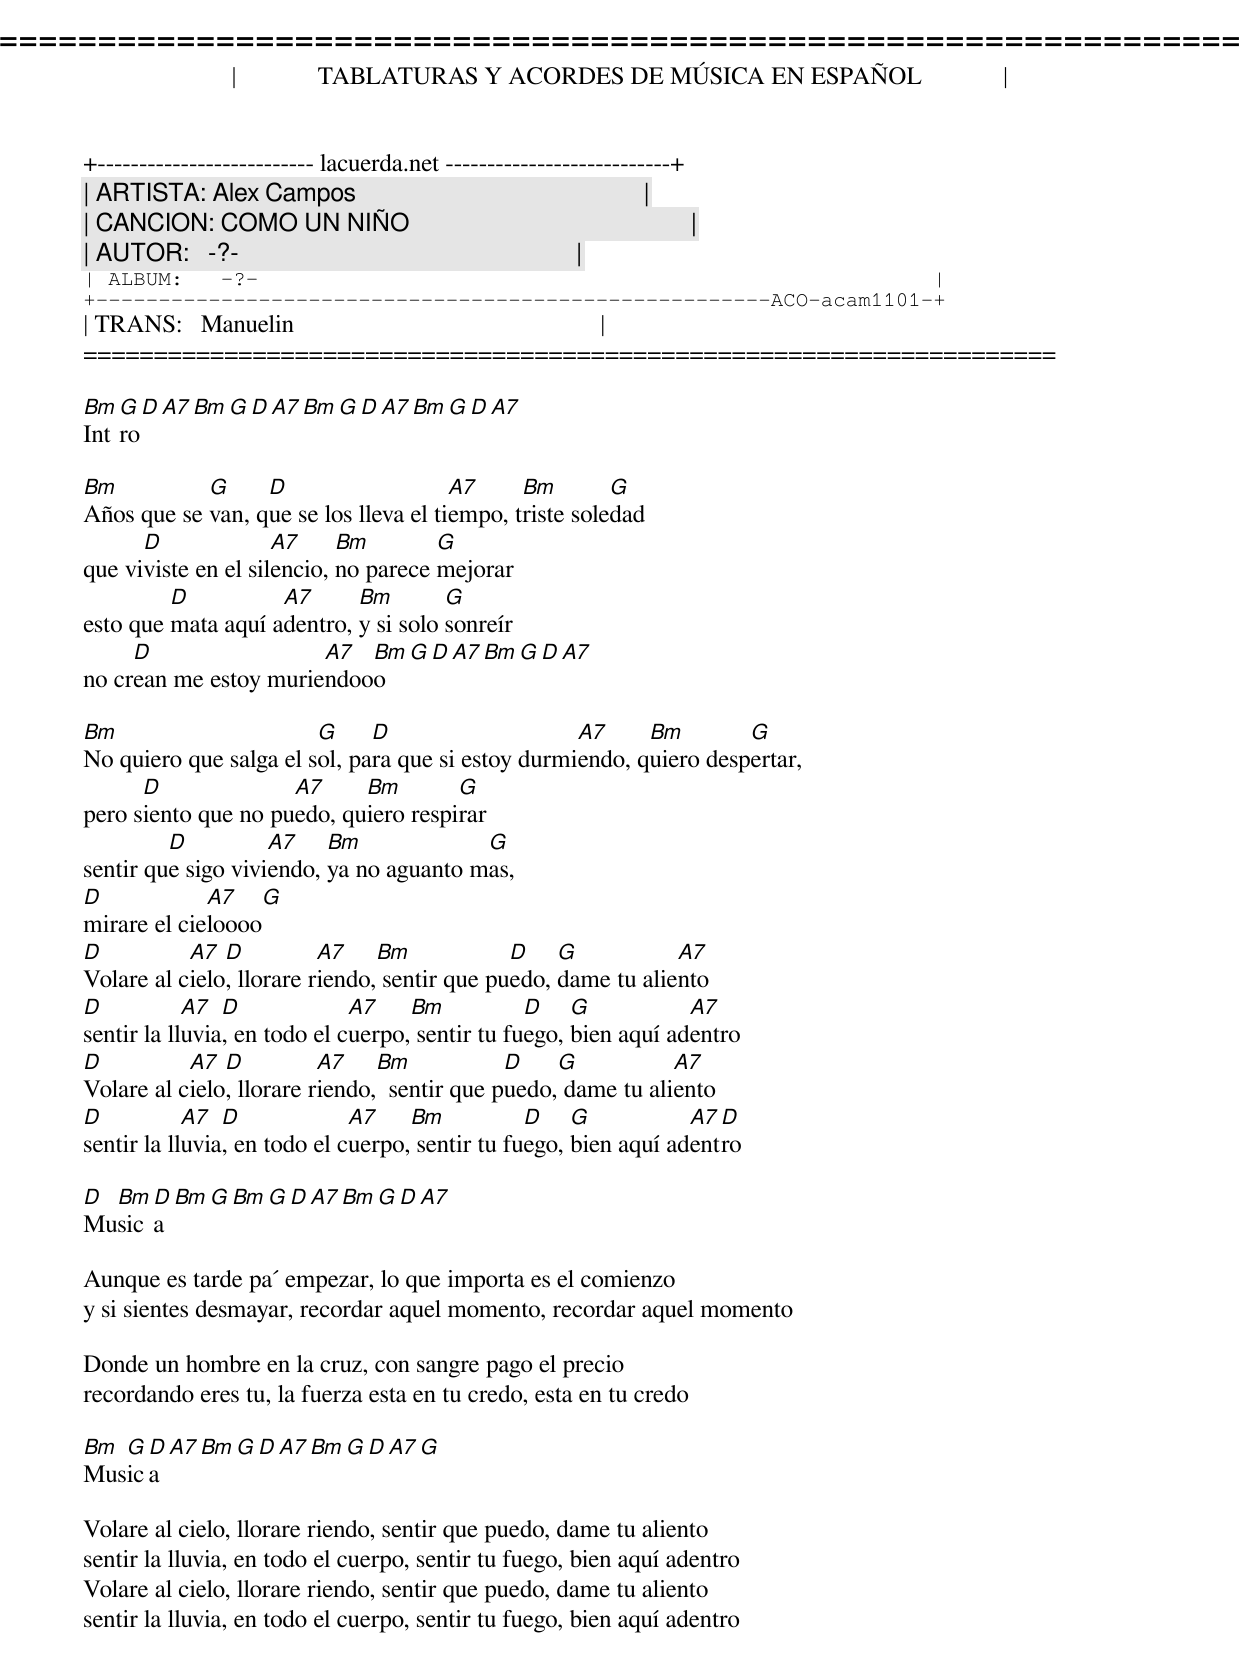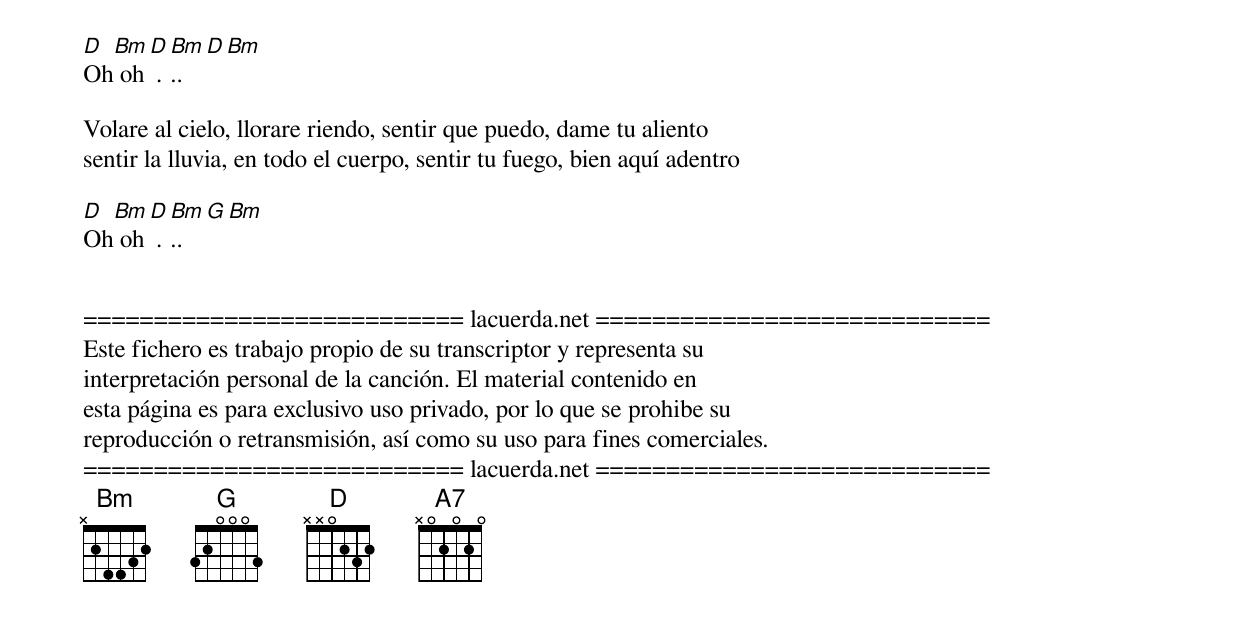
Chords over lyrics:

=====================================================================
|             TABLATURAS Y ACORDES DE MÚSICA EN ESPAÑOL             |
+-------------------------- lacuerda.net ---------------------------+
| ARTISTA: Alex Campos                                              |
| CANCION: COMO UN NIÑO                                             |
| AUTOR:   -?-                                                      |
| ALBUM:   -?-                                                      |
+------------------------------------------------------ACO-acam1101-+
| TRANS:   Manuelin                                                 |
=====================================================================

Bm G D A7 Bm G D A7 Bm G D A7 Bm G D A7
Intro

Bm          G     D                    A7     Bm        G
Años que se van, que se los lleva el tiempo, triste soledad
      D              A7     Bm        G
que viviste en el silencio, no parece mejorar
         D          A7      Bm        G
esto que mata aquí adentro, y si solo sonreír
     D                 A7  Bm G D A7 Bm G D A7
no crean me estoy muriendooo

Bm                      G     D                    A7     Bm        G
No quiero que salga el sol, para que si estoy durmiendo, quiero despertar,
      D              A7     Bm        G
pero siento que no puedo, quiero respirar
         D          A7    Bm             G
sentir que sigo viviendo, ya no aguanto mas,
D            A7   G
mirare el cieloooo
D          A7  D          A7    Bm            D    G           A7
Volare al cielo, llorare riendo, sentir que puedo, dame tu aliento
D           A7  D             A7    Bm           D    G           A7
sentir la lluvia, en todo el cuerpo, sentir tu fuego, bien aquí adentro
D          A7  D          A7    Bm            D    G           A7
Volare al cielo, llorare riendo,  sentir que puedo, dame tu aliento
D           A7  D             A7    Bm           D    G           A7 D
sentir la lluvia, en todo el cuerpo, sentir tu fuego, bien aquí adentro

D Bm D Bm G   Bm G D A7 Bm G D A7
Musica

Aunque es tarde pa´ empezar, lo que importa es el comienzo
y si sientes desmayar, recordar aquel momento, recordar aquel momento

Donde un hombre en la cruz, con sangre pago el precio
recordando eres tu, la fuerza esta en tu credo, esta en tu credo

Bm G D A7 Bm G D A7 Bm G D A7 G
Musica

Volare al cielo, llorare riendo, sentir que puedo, dame tu aliento
sentir la lluvia, en todo el cuerpo, sentir tu fuego, bien aquí adentro
Volare al cielo, llorare riendo, sentir que puedo, dame tu aliento
sentir la lluvia, en todo el cuerpo, sentir tu fuego, bien aquí adentro

D Bm D Bm D Bm
Oh oh ...

Volare al cielo, llorare riendo, sentir que puedo, dame tu aliento
sentir la lluvia, en todo el cuerpo, sentir tu fuego, bien aquí adentro

D Bm D Bm G Bm
Oh oh ...


=========================== lacuerda.net ============================
Este fichero es trabajo propio de su transcriptor y representa su
interpretación personal de la canción. El material contenido en
esta página es para exclusivo uso privado, por lo que se prohibe su
reproducción o retransmisión, así como su uso para fines comerciales.
=========================== lacuerda.net ============================
